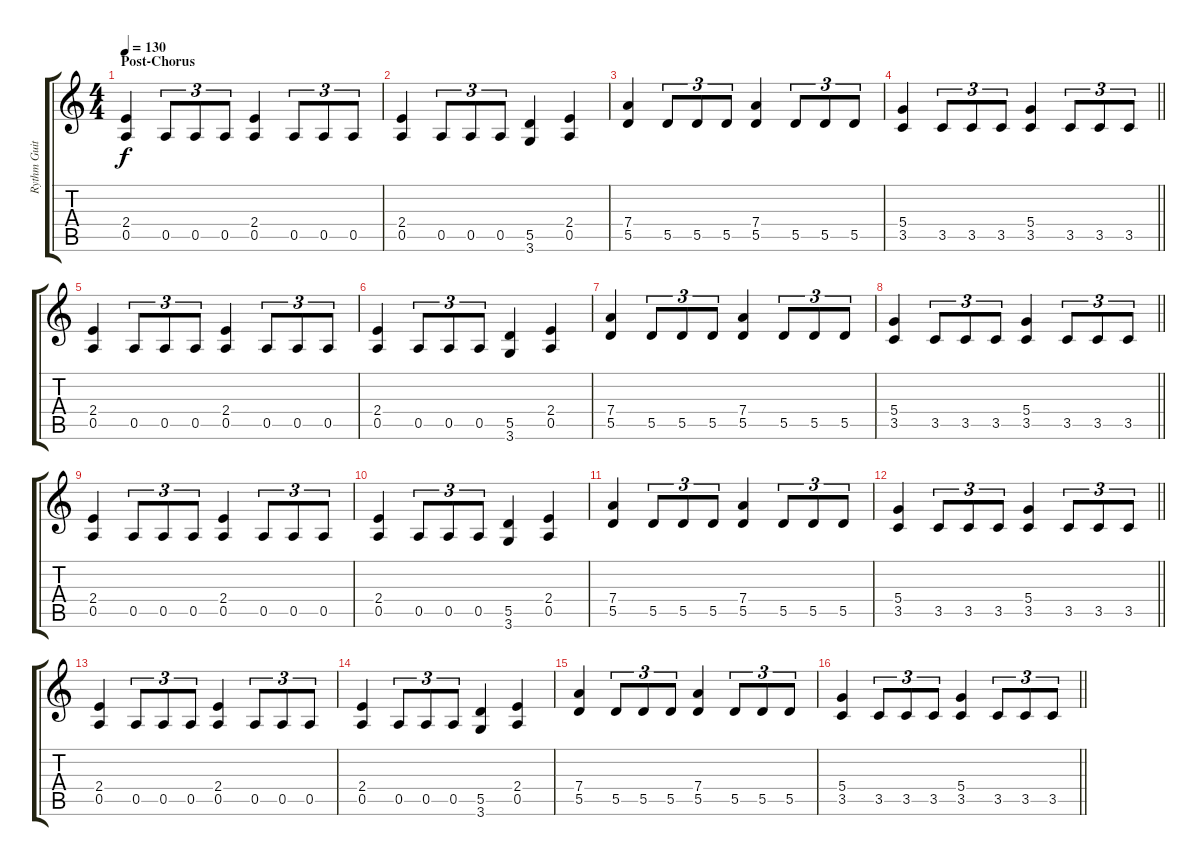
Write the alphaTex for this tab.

\track ("Rythm Guitar" "Rythm Guit") {instrument distortionguitar}
\staff {score tabs}
\tuning (E4 B3 G3 D3 A2 E2) {hide}
\ts (4 4)
\section ("" "Post-Chorus")
\tempo 130
\clef g2
\ks c
(2.4 0.5).4{dy f} 0.5.8{tu (3 2)} 0.5.8{tu (3 2)} 0.5.8{tu (3 2)} (2.4 0.5).4 0.5.8{tu (3 2)} 0.5.8{tu (3 2)} 0.5.8{tu (3 2)} |
(2.4 0.5).4 0.5.8{tu (3 2)} 0.5.8{tu (3 2)} 0.5.8{tu (3 2)} (5.5 3.6).4 (2.4 0.5).4 |
(7.4 5.5).4 5.5.8{tu (3 2)} 5.5.8{tu (3 2)} 5.5.8{tu (3 2)} (7.4 5.5).4 5.5.8{tu (3 2)} 5.5.8{tu (3 2)} 5.5.8{tu (3 2)} |
\barLineRight lightlight
(5.4 3.5).4 3.5.8{tu (3 2)} 3.5.8{tu (3 2)} 3.5.8{tu (3 2)} (5.4 3.5).4 3.5.8{tu (3 2)} 3.5.8{tu (3 2)} 3.5.8{tu (3 2)} |
(2.4 0.5).4 0.5.8{tu (3 2)} 0.5.8{tu (3 2)} 0.5.8{tu (3 2)} (2.4 0.5).4 0.5.8{tu (3 2)} 0.5.8{tu (3 2)} 0.5.8{tu (3 2)} |
(2.4 0.5).4 0.5.8{tu (3 2)} 0.5.8{tu (3 2)} 0.5.8{tu (3 2)} (5.5 3.6).4 (2.4 0.5).4 |
(7.4 5.5).4 5.5.8{tu (3 2)} 5.5.8{tu (3 2)} 5.5.8{tu (3 2)} (7.4 5.5).4 5.5.8{tu (3 2)} 5.5.8{tu (3 2)} 5.5.8{tu (3 2)} |
\barLineRight lightlight
(5.4 3.5).4 3.5.8{tu (3 2)} 3.5.8{tu (3 2)} 3.5.8{tu (3 2)} (5.4 3.5).4 3.5.8{tu (3 2)} 3.5.8{tu (3 2)} 3.5.8{tu (3 2)} |
(2.4 0.5).4 0.5.8{tu (3 2)} 0.5.8{tu (3 2)} 0.5.8{tu (3 2)} (2.4 0.5).4 0.5.8{tu (3 2)} 0.5.8{tu (3 2)} 0.5.8{tu (3 2)} |
(2.4 0.5).4 0.5.8{tu (3 2)} 0.5.8{tu (3 2)} 0.5.8{tu (3 2)} (5.5 3.6).4 (2.4 0.5).4 |
(7.4 5.5).4 5.5.8{tu (3 2)} 5.5.8{tu (3 2)} 5.5.8{tu (3 2)} (7.4 5.5).4 5.5.8{tu (3 2)} 5.5.8{tu (3 2)} 5.5.8{tu (3 2)} |
\barLineRight lightlight
(5.4 3.5).4 3.5.8{tu (3 2)} 3.5.8{tu (3 2)} 3.5.8{tu (3 2)} (5.4 3.5).4 3.5.8{tu (3 2)} 3.5.8{tu (3 2)} 3.5.8{tu (3 2)} |
(2.4 0.5).4 0.5.8{tu (3 2)} 0.5.8{tu (3 2)} 0.5.8{tu (3 2)} (2.4 0.5).4 0.5.8{tu (3 2)} 0.5.8{tu (3 2)} 0.5.8{tu (3 2)} |
(2.4 0.5).4 0.5.8{tu (3 2)} 0.5.8{tu (3 2)} 0.5.8{tu (3 2)} (5.5 3.6).4 (2.4 0.5).4 |
(7.4 5.5).4 5.5.8{tu (3 2)} 5.5.8{tu (3 2)} 5.5.8{tu (3 2)} (7.4 5.5).4 5.5.8{tu (3 2)} 5.5.8{tu (3 2)} 5.5.8{tu (3 2)} |
\barLineRight lightlight
(5.4 3.5).4 3.5.8{tu (3 2)} 3.5.8{tu (3 2)} 3.5.8{tu (3 2)} (5.4 3.5).4 3.5.8{tu (3 2)} 3.5.8{tu (3 2)} 3.5.8{tu (3 2)}
